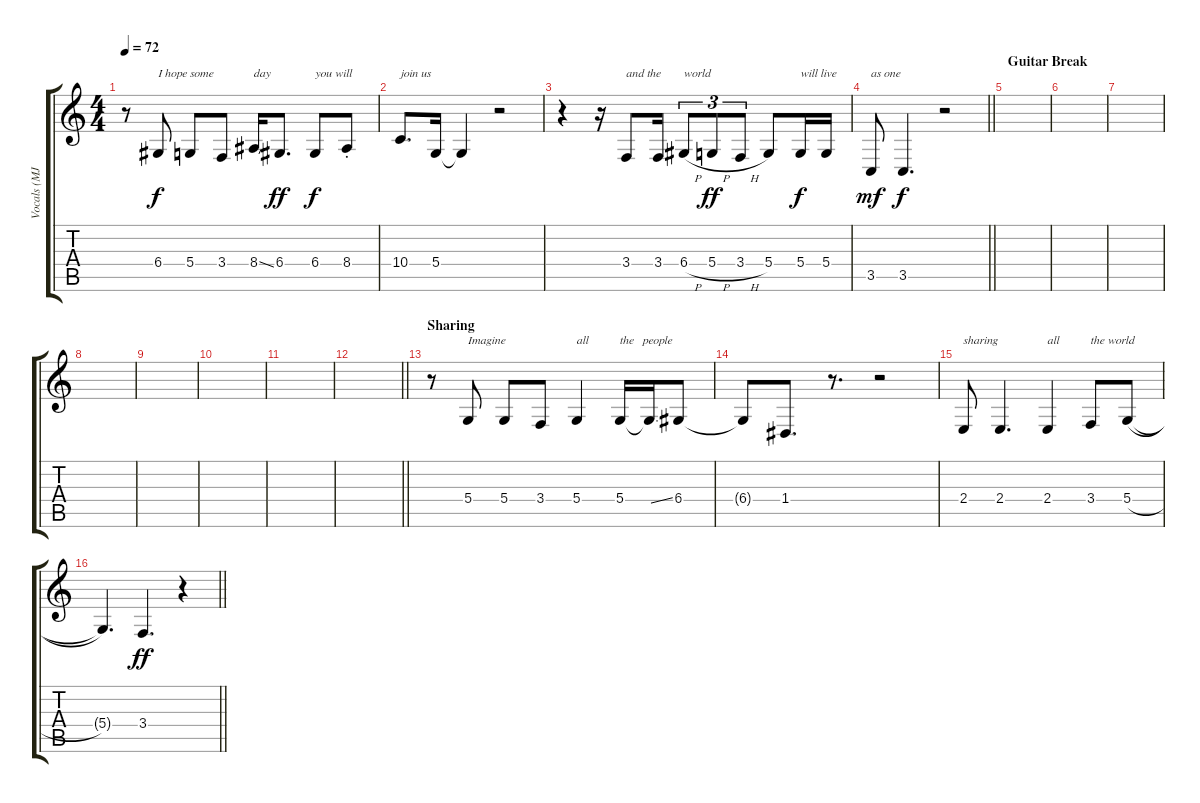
\track ("Vocals (MJK)" "Vocals (MJ") {instrument voiceoohs}
\staff {score tabs}
\tuning (E4 B3 G3 D3 A2 E2) {hide}
\ts (4 4)
\tempo 72
\clef g2
\ks c
r.8{dy f} 6.4.8{txt "I hope some "} 5.4.8 3.4.8 8.4{ss}.16{txt "day"} 6.4.8{d dy ff} 6.4.8{txt "you will" dy f} 8.4{st}.8 |
10.4.8{d txt "join us"} 5.4.16 5.4{t}.4 r.2 |
r.4 r.16 3.4.8{txt "and the"} 3.4.16 6.4{h}.8{tu (3 2) txt "world"} 5.4{h}.8{tu (3 2) dy ff} 3.4{h}.8{tu (3 2)} 5.4.8 5.4.16{txt "will live" dy f} 5.4.16 |
\barLineRight lightlight
3.5.8{txt "as one" dy mf} 3.5.4{d dy f} r.2 |
\section ("" "Guitar Break")
|
|
|
|
|
|
|
\barLineRight lightlight
|
\section ("" "Sharing")
r.8 5.4.8{txt "Imagine "} 5.4.8 3.4.8 5.4.4{txt "all"} 5.4.16{txt "the   people"} 5.4{ss t}.16 6.4.8 |
6.4{t}.8 1.4.8{d} r.8{d} r.2 |
2.4.8{txt "sharing"} 2.4.4{d} 2.4.4{txt "all"} 3.4.8{txt "the world"} 5.4{h}.8 |
\barLineRight lightlight
5.4{t}.4{d} 3.4.4{d dy ff} r.4
